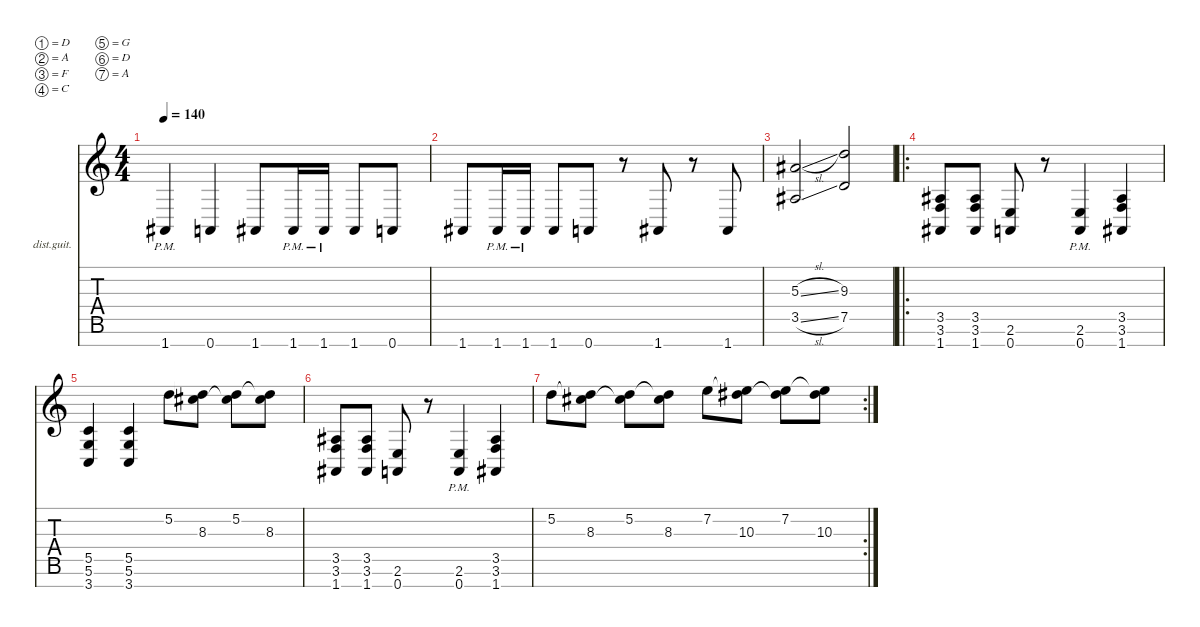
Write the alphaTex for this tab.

\defaultSystemsLayout 4
\hideDynamics
\bracketExtendMode nobrackets
\firstSystemTrackNameOrientation horizontal
\otherSystemsTrackNameOrientation horizontal
\track ("Distortion Guitar" "dist.guit.") {instrument distortionguitar}
\staff {score tabs}
\tuning (D4 A3 F3 C3 G2 D2 A1)
\ts (4 4)
\tempo 140
\clef g2
\ks c
1.7{pm acc #}.4{dy mf beam Up} 0.7.4{beam Up} 1.7{acc #}.8{beam Up} 1.7{pm acc #}.16{beam Up} 1.7{pm acc #}.16{beam Up} 1.7{acc #}.8{beam Up} 0.7.8{beam Up} |
1.7{acc #}.8{beam Up} 1.7{pm acc #}.16{beam Up} 1.7{pm acc #}.16{beam Up} 1.7{acc #}.8{beam Up} 0.7.8{beam Up} r.8{beam Up} 1.7{acc #}.8{beam Up} r.8{beam Up} 1.7{acc #}.8{beam Up} |
(3.5{sl acc #} 5.3{sl acc #}).2{beam Up} (7.5 9.3).2{beam Up} |
\ro
(1.7{acc #} 3.6 3.5{acc #}).8{beam Up} (1.7{acc #} 3.6 3.5{acc #}).8{beam Up} (0.7 2.6).8{beam Up} r.8{beam Up} (0.7{pm} 2.6{pm}).4{beam Up} (1.7{acc #} 3.6 3.5{acc #}).4{beam Up} |
(3.7 5.6 5.5).4{beam Up} (3.7 5.6 5.5).4{beam Up} 5.2.8{beam Down} (8.3{acc #} 5.2{t}).8{beam Down} (5.2 8.3{t acc #}).8{beam Down} (8.3{acc #} 5.2{t}).8{beam Down} |
(1.7{acc #} 3.6 3.5{acc #}).8{beam Up} (1.7{acc #} 3.6 3.5{acc #}).8{beam Up} (0.7 2.6).8{beam Up} r.8{beam Up} (0.7{pm} 2.6{pm}).4{beam Up} (1.7{acc #} 3.6 3.5{acc #}).4{beam Up} |
\rc 2
5.2.8{beam Down} (8.3{acc #} 5.2{t}).8{beam Down} (5.2 8.3{t acc #}).8{beam Down} (8.3{acc #} 5.2{t}).8{beam Down} 7.2.8{beam Down} (10.3{acc #} 7.2{t}).8{beam Down} (7.2 10.3{t acc #}).8{beam Down} (10.3{acc #} 7.2{t}).8{beam Down}
